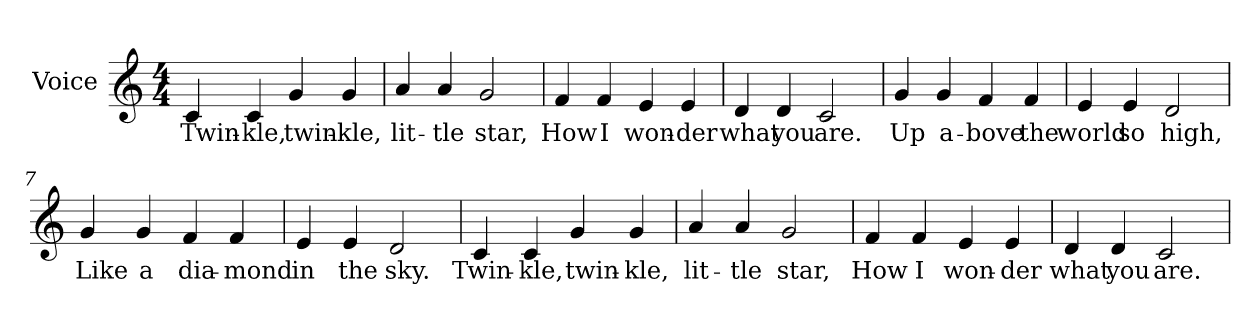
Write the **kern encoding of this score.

**kern	**text
*part1	*part1
*staff1	*staff1
*I"Voice	*
*clefG2	*
*k[]	*
*M4/4	*
=1	=1
4c	Twin-
4c	kle,
4g	twin-
4g	kle,
=2	=2
4a	lit-
4a	tle
2g	star,
=3	=3
4f	How
4f	I
4e	won-
4e	der
=4	=4
4d	what
4d	you
2c	are.
=5	=5
4g	Up
4g	a-
4f	bove
4f	the
=6	=6
4e	world
4e	so
2d	high,
=7	=7
4g	Like
4g	a
4f	dia-
4f	mond
=8	=8
4e	in
4e	the
2d	sky.
=9	=9
4c	Twin-
4c	kle,
4g	twin-
4g	kle,
=10	=10
4a	lit-
4a	tle
2g	star,
=11	=11
4f	How
4f	I
4e	won-
4e	der
=12	=12
4d	what
4d	you
2c	are.
=!!	=!!
*-	*-
